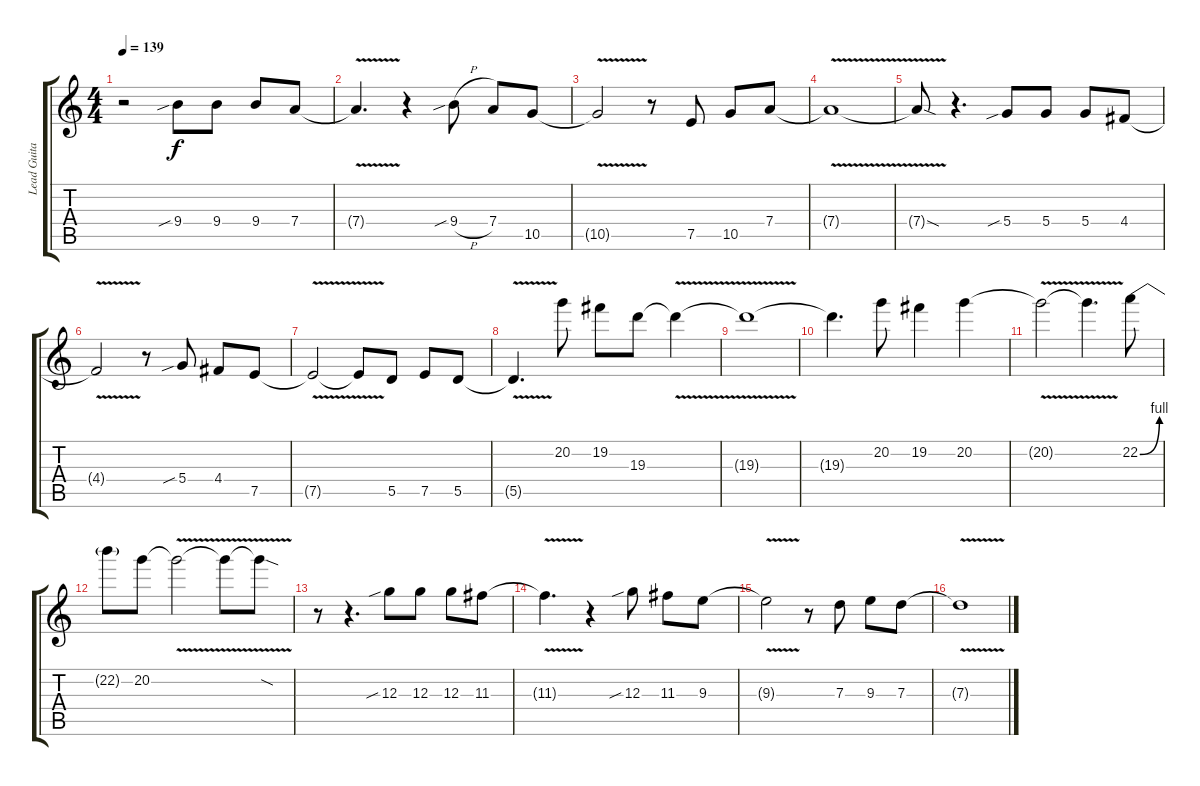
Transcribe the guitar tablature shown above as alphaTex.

\track ("Lead Guitar" "Lead Guita") {instrument distortionguitar}
\staff {score tabs}
\tuning (E4 B3 G3 D3 A2 E2) {hide}
\ts (4 4)
\tempo 139
\clef g2
\ks c
r.2{dy f} 9.4{sib}.8 9.4.8 9.4.8 7.4.8 |
7.4{v t}.4{d} r.4 9.4{sib h}.8 7.4.8 10.5.8 |
10.5{v t}.2 r.8 7.5.8 10.5.8 7.4.8 |
7.4{v t}.1 |
7.4{sod t}.8 r.4{d} 5.4{sib}.8 5.4.8 5.4.8 4.4.8 |
4.4{v t}.2 r.8 5.4{sib}.8 4.4.8 7.5.8 |
7.5{v t}.2 7.5{v t}.8 5.5.8 7.5.8 5.5.8 |
5.5{v t}.4{d} 20.2.8 19.2.8 19.3.8 19.3{v t}.4 |
19.3{t}.1 |
19.3{t}.4{d} 20.2.8 19.2.4 20.2.4 |
20.2{v t}.2 20.2{v t}.4{d} 22.2{be (bend 0 0 60 4)}.8 |
22.2{t}.8 20.2.8 20.2{v t}.2 20.2{v t}.8 20.2{sod t}.8 |
r.8 r.4{d} 12.3{sib}.8 12.3.8 12.3.8 11.3.8 |
11.3{v t}.4{d} r.4 12.3{sib}.8 11.3.8 9.3.8 |
9.3{v t}.2 r.8 7.3.8 9.3.8 7.3.8 |
7.3{v t}.1
